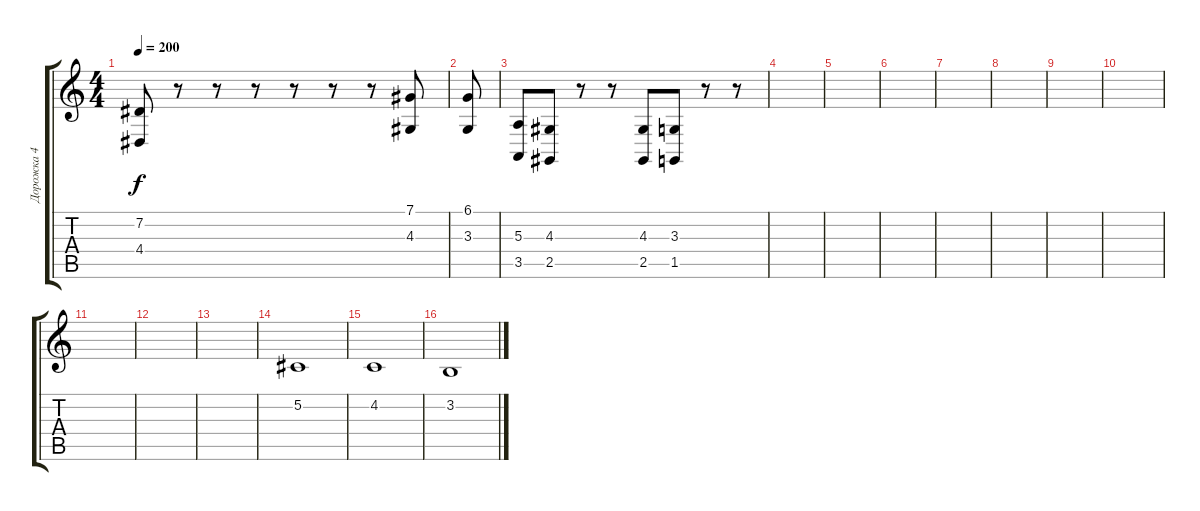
\track ("Дорожка 4" "Дорожка 4") {instrument tremolostrings}
\staff {score tabs}
\tuning (Db4 Ab3 E3 B2 Gb2 Db2) {hide}
\ts (4 4)
\tempo 200
\clef g2
\ks c
(7.2 4.4).8{dy f} r.8 r.8 r.8 r.8 r.8 r.8 (7.1 4.3).8 |
(6.1 3.3).8 |
(5.3 3.5).8 (4.3 2.5).8 r.8 r.8 (4.3 2.5).8 (3.3 1.5).8 r.8 r.8 |
|
|
|
|
|
|
|
|
|
|
5.2.1 |
4.2.1 |
3.2.1
